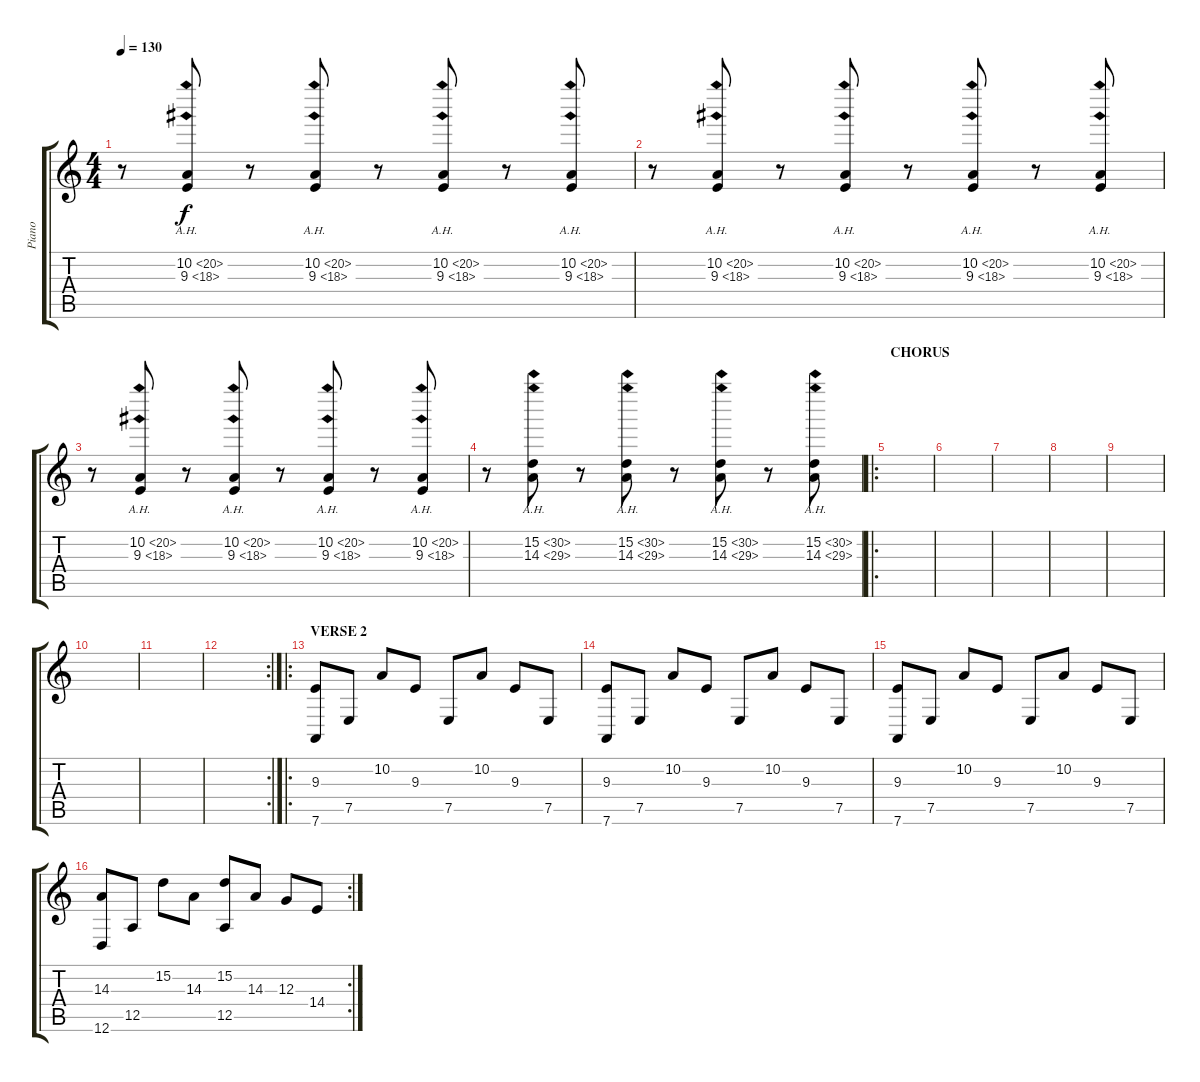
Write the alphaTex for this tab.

\track ("Piano" "Piano") {instrument acousticgrandpiano}
\staff {score tabs}
\tuning (E4 B3 G3 D3 A2 D2) {hide}
\ts (4 4)
\tempo 130
\clef g2
\ks c
r.8{dy f} (10.2{ah 10} 9.3{ah 9}).8 r.8 (10.2{ah 10} 9.3{ah 9}).8 r.8 (10.2{ah 10} 9.3{ah 9}).8 r.8 (10.2{ah 10} 9.3{ah 9}).8 |
r.8 (10.2{ah 10} 9.3{ah 9}).8 r.8 (10.2{ah 10} 9.3{ah 9}).8 r.8 (10.2{ah 10} 9.3{ah 9}).8 r.8 (10.2{ah 10} 9.3{ah 9}).8 |
r.8 (10.2{ah 10} 9.3{ah 9}).8 r.8 (10.2{ah 10} 9.3{ah 9}).8 r.8 (10.2{ah 10} 9.3{ah 9}).8 r.8 (10.2{ah 10} 9.3{ah 9}).8 |
r.8 (15.2{ah 15} 14.3{ah 15}).8 r.8 (15.2{ah 15} 14.3{ah 15}).8 r.8 (15.2{ah 15} 14.3{ah 15}).8 r.8 (15.2{ah 15} 14.3{ah 15}).8 |
\ro
\section ("" "CHORUS")
|
|
|
|
|
|
|
\rc 2
|
\ro
\section ("" "VERSE 2")
(9.3 7.6).8 7.5.8 10.2.8 9.3.8 7.5.8 10.2.8 9.3.8 7.5.8 |
(9.3 7.6).8 7.5.8 10.2.8 9.3.8 7.5.8 10.2.8 9.3.8 7.5.8 |
(9.3 7.6).8 7.5.8 10.2.8 9.3.8 7.5.8 10.2.8 9.3.8 7.5.8 |
\rc 2
(14.3 12.6).8 12.5.8 15.2.8 14.3.8 (15.2 12.5).8 14.3.8 12.3.8 14.4.8
